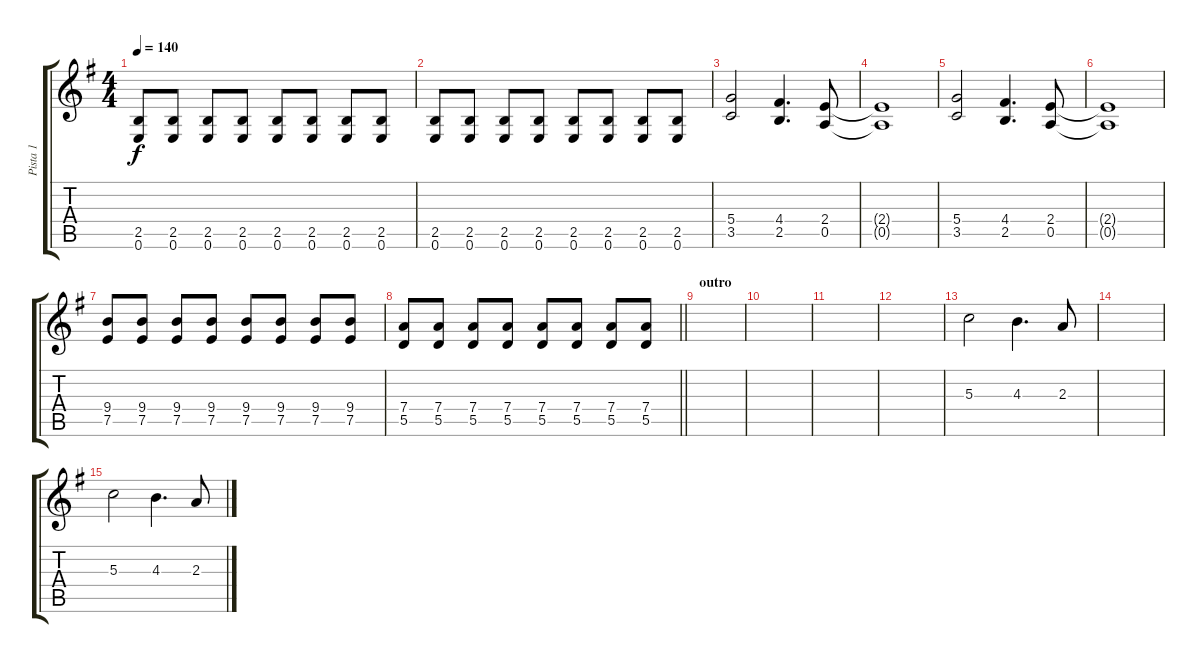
\track ("Pista 1" "Pista 1") {instrument distortionguitar}
\staff {score tabs}
\tuning (E4 B3 G3 D3 A2 E2) {hide}
\ts (4 4)
\tempo 140
\clef g2
\ks g
(2.5 0.6).8{dy f} (2.5 0.6).8 (2.5 0.6).8 (2.5 0.6).8 (2.5 0.6).8 (2.5 0.6).8 (2.5 0.6).8 (2.5 0.6).8 |
(2.5 0.6).8 (2.5 0.6).8 (2.5 0.6).8 (2.5 0.6).8 (2.5 0.6).8 (2.5 0.6).8 (2.5 0.6).8 (2.5 0.6).8 |
(5.4 3.5).2 (4.4 2.5).4{d} (2.4 0.5).8 |
(2.4{t} 0.5{t}).1 |
(5.4 3.5).2 (4.4 2.5).4{d} (2.4 0.5).8 |
(2.4{t} 0.5{t}).1 |
(9.4 7.5).8 (9.4 7.5).8 (9.4 7.5).8 (9.4 7.5).8 (9.4 7.5).8 (9.4 7.5).8 (9.4 7.5).8 (9.4 7.5).8 |
\barLineRight lightlight
(7.4 5.5).8 (7.4 5.5).8 (7.4 5.5).8 (7.4 5.5).8 (7.4 5.5).8 (7.4 5.5).8 (7.4 5.5).8 (7.4 5.5).8 |
\section ("" "outro")
|
|
|
|
5.3.2 4.3.4{d} 2.3.8 |
|
5.3.2 4.3.4{d} 2.3.8
